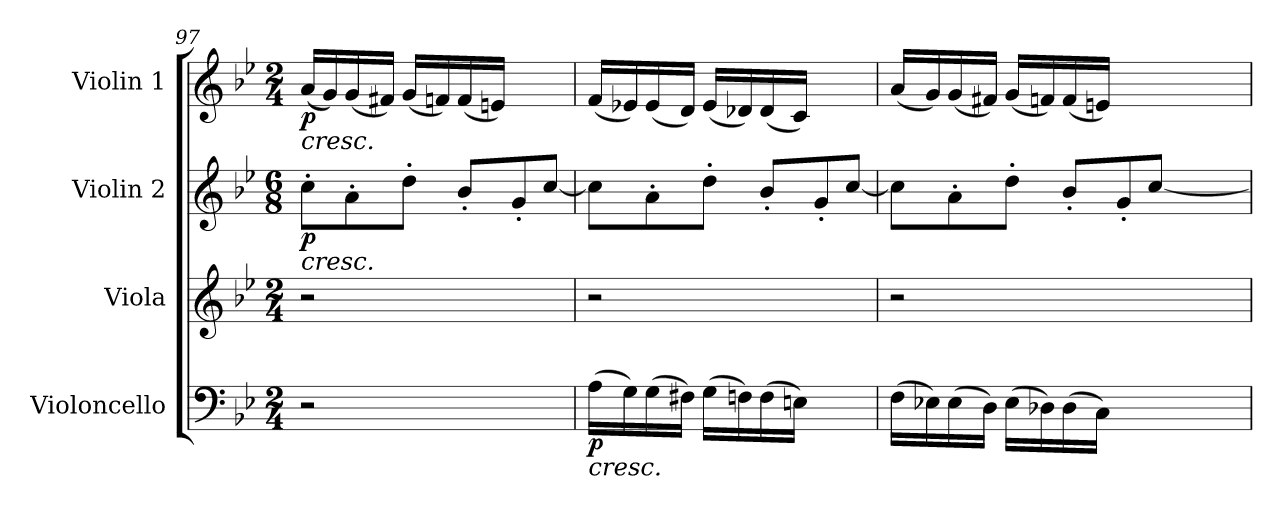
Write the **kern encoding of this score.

**kern	**dynam	**kern	**kern	**dynam	**kern	**dynam
*part4	*part4	*part3	*part2	*part2	*part1	*part1
*staff4	*staff4	*staff3	*staff2	*staff2	*staff1	*staff1
*I"Violoncello	*	*I"Viola	*I"Violin 2	*	*I"Violin 1	*
*I'Vc	*	*I'Vla	*I'Vln	*	*I'Vln	*
!!LO:LB:g=z
*clefF4	*	*clefG2	*clefG2	*	*clefG2	*
*k[b-e-]	*	*k[b-e-]	*k[b-e-]	*	*k[b-e-]	*
*M2/4	*	*M2/4	*M6/8	*	*M2/4	*
=97	=97	=97	=97	=97	=97	=97
!	!	!	!	!	!LO:TX:b:i:t=cresc.	!
!	!	!	!LO:TX:b:i:t=cresc.	!	!	!
!	!	!	!	!LO:DY:b	!	!LO:DY:b
2r	.	2r	8cc'\L	p	(16a/LL	p
.	.	.	.	.	16g/)	.
.	.	.	8a'\	.	(16g/	.
.	.	.	.	.	16f#X/JJ)	.
.	.	.	8dd'\J	.	(16g/LL	.
.	.	.	.	.	16fn/)	.
.	.	.	8b-'/L	.	(16f/	.
.	.	.	.	.	16en/JJ)	.
4ryy	.	4ryy	8g'/	.	4ryy	.
.	.	.	[8cc/J	.	.	.
=98	=98	=98	=98	=98	=98	=98
!LO:TX:b:i:t=cresc.	!	!	!	!	!	!
!	!LO:DY:b	!	!	!	!	!
(16A\LL	p	2r	8cc\L]	.	(16f/LL	.
16G\)	.	.	.	.	16e-X/)	.
(16G\	.	.	8a'\	.	(16e-/	.
16F#X\JJ)	.	.	.	.	16d/JJ)	.
(16G\LL	.	.	8dd'\J	.	(16e-/LL	.
16Fn\)	.	.	.	.	16d-X/)	.
(16F\	.	.	8b-'/L	.	(16d-/	.
16En\JJ)	.	.	.	.	16c/JJ)	.
4ryy	.	4ryy	8g'/	.	4ryy	.
.	.	.	[8cc/J	.	.	.
!!LO:PB:g=z
=99	=99	=99	=99	=99	=99	=99
(16F\LL	.	2r	8cc\L]	.	(16a/LL	.
16E-X\)	.	.	.	.	16g/)	.
(16E-\	.	.	8a'\	.	(16g/	.
16D\JJ)	.	.	.	.	16f#X/JJ)	.
(16E-\LL	.	.	8dd'\J	.	(16g/LL	.
16D-X\)	.	.	.	.	16fn/)	.
(16D-\	.	.	8b-'/L	.	(16f/	.
16C\JJ)	.	.	.	.	16en/JJ)	.
4ryy	.	4ryy	8g'/	.	4ryy	.
.	.	.	[8cc/J	.	.	.
=	=	=	=	=	=	=
*-	*-	*-	*-	*-	*-	*-
